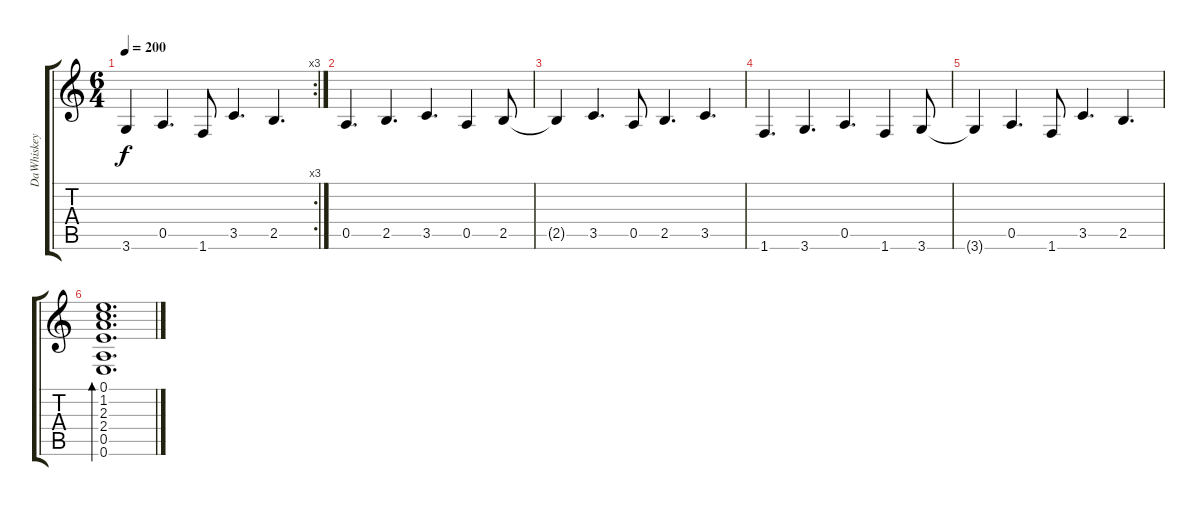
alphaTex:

\track ("DaWhiskey" "DaWhiskey") {instrument acousticguitarsteel}
\staff {score tabs}
\tuning (E4 B3 G3 D3 A2 E2) {hide}
\rc 3
\ts (6 4)
\tempo 200
\clef g2
\ks c
3.6{t}.4{dy f} 0.5.4{d} 1.6.8 3.5.4{d} 2.5.4{d} |
0.5.4{d} 2.5.4{d} 3.5.4{d} 0.5.4 2.5.8 |
2.5{t}.4 3.5.4{d} 0.5.8 2.5.4{d} 3.5.4{d} |
1.6.4{d} 3.6.4{d} 0.5.4{d} 1.6.4 3.6.8 |
3.6{t}.4 0.5.4{d} 1.6.8 3.5.4{d} 2.5.4{d} |
(0.1 1.2 2.3 2.4 0.5 0.6).1{d bd 480}
